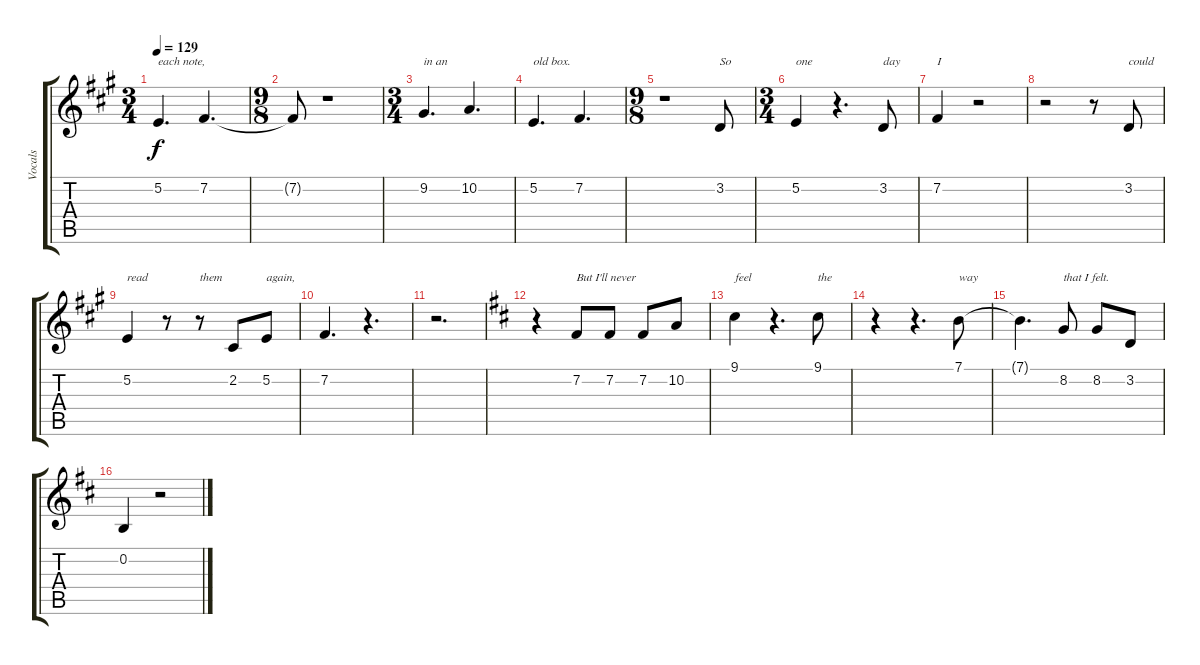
\track ("Vocals" "Vocals") {instrument fx5brightness}
\staff {score tabs}
\tuning (E4 B3 G3 D3 A2 E2) {hide}
\ts (3 4)
\tempo 129
\clef g2
\ks f#minor
5.2.4{d txt "each note," dy f} 7.2.4{d} |
\ts (9 8)
7.2{t}.8 r.1 |
\ts (3 4)
9.2.4{d txt "in an"} 10.2.4{d} |
5.2.4{d txt "old box."} 7.2.4{d} |
\ts (9 8)
r.1 3.2.8{txt "So"} |
\ts (3 4)
5.2.4{txt "one"} r.4{d} 3.2.8{txt "day"} |
7.2.4{txt "I"} r.2 |
r.2 r.8 3.2.8{txt "could"} |
5.2.4{txt "read"} r.8 r.8{txt "them"} 2.2.8 5.2.8{txt "again,"} |
7.2.4{d} r.4{d} |
r.2{d} |
\ks bminor
r.4 7.2.8{txt "But I'll never"} 7.2.8 7.2.8 10.2.8 |
9.1.4{txt "feel"} r.4{d} 9.1.8{txt "the"} |
r.4 r.4{d} 7.1.8{txt "way"} |
7.1{t}.4{d} 8.2.8{txt "that I felt."} 8.2.8 3.2.8 |
0.2.4 r.2
